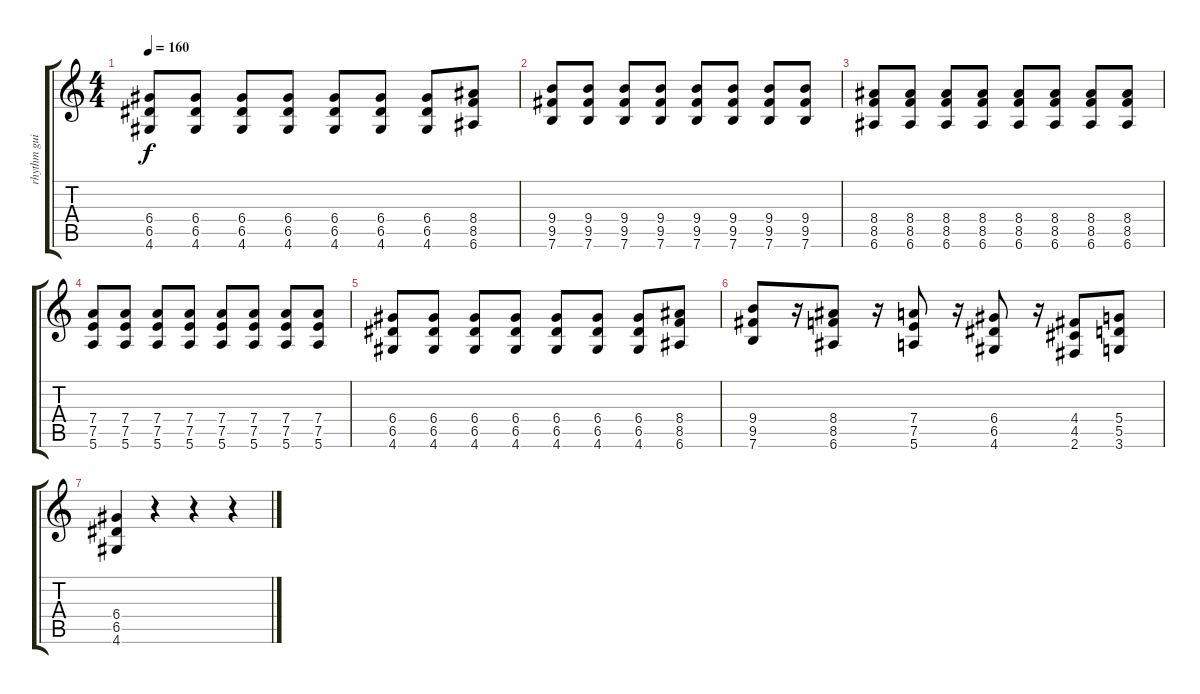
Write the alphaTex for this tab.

\track ("rhythm guitar - petr hrdlièka" "rhythm gui") {instrument overdrivenguitar}
\staff {score tabs}
\tuning (E4 B3 G3 D3 A2 E2) {hide}
\ts (4 4)
\tempo 160
\clef g2
\ks c
(6.4 6.5 4.6).8{dy f} (6.4 6.5 4.6).8 (6.4 6.5 4.6).8 (6.4 6.5 4.6).8 (6.4 6.5 4.6).8 (6.4 6.5 4.6).8 (6.4 6.5 4.6).8 (8.4 8.5 6.6).8 |
(9.4 9.5 7.6).8 (9.4 9.5 7.6).8 (9.4 9.5 7.6).8 (9.4 9.5 7.6).8 (9.4 9.5 7.6).8 (9.4 9.5 7.6).8 (9.4 9.5 7.6).8 (9.4 9.5 7.6).8 |
(8.4 8.5 6.6).8 (8.4 8.5 6.6).8 (8.4 8.5 6.6).8 (8.4 8.5 6.6).8 (8.4 8.5 6.6).8 (8.4 8.5 6.6).8 (8.4 8.5 6.6).8 (8.4 8.5 6.6).8 |
(7.4 7.5 5.6).8 (7.4 7.5 5.6).8 (7.4 7.5 5.6).8 (7.4 7.5 5.6).8 (7.4 7.5 5.6).8 (7.4 7.5 5.6).8 (7.4 7.5 5.6).8 (7.4 7.5 5.6).8 |
(6.4 6.5 4.6).8 (6.4 6.5 4.6).8 (6.4 6.5 4.6).8 (6.4 6.5 4.6).8 (6.4 6.5 4.6).8 (6.4 6.5 4.6).8 (6.4 6.5 4.6).8 (8.4 8.5 6.6).8 |
(9.4 9.5 7.6).8 r.16 (8.4 8.5 6.6).8 r.16 (7.4 7.5 5.6).8 r.16 (6.4 6.5 4.6).8 r.16 (4.4 4.5 2.6).8 (5.4 5.5 3.6).8 |
(6.4 6.5 4.6).4 r.4 r.4 r.4
